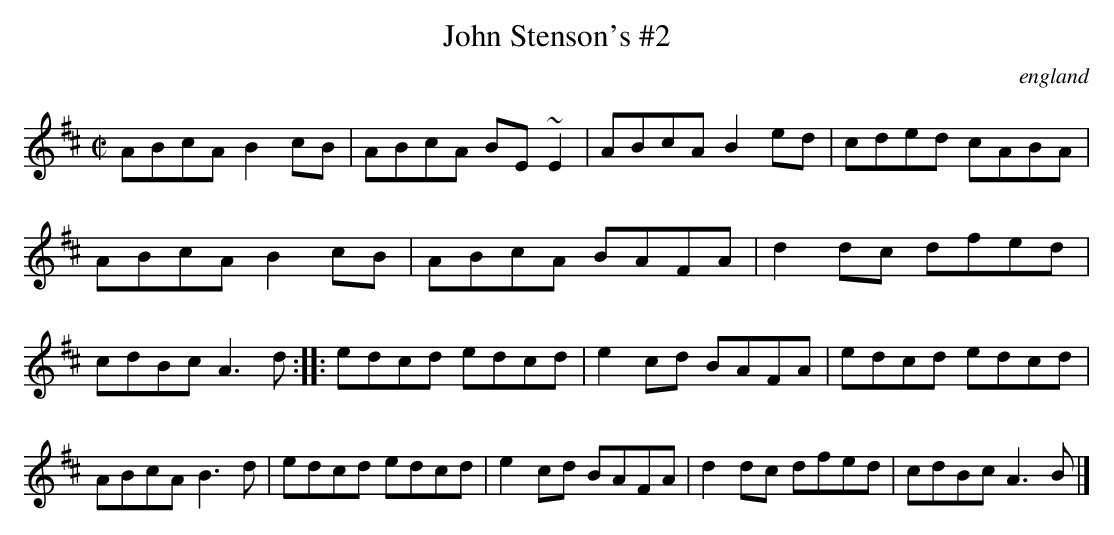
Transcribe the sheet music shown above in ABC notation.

X:1
T:John Stenson's \#2
O:england
E:10
M:C|
K:AMix
ABcA B2cB|ABcA BE~E2|ABcA B2ed|cded cABA|\
ABcA B2cB|ABcA BAFA|\
E:12
d2dc dfed|cdBc A3d::\
edcd edcd|e2cd BAFA|edcd edcd|ABcA B3d|\
edcd edcd|e2cd BAFA|d2dc dfed|cdBc A3B|]
